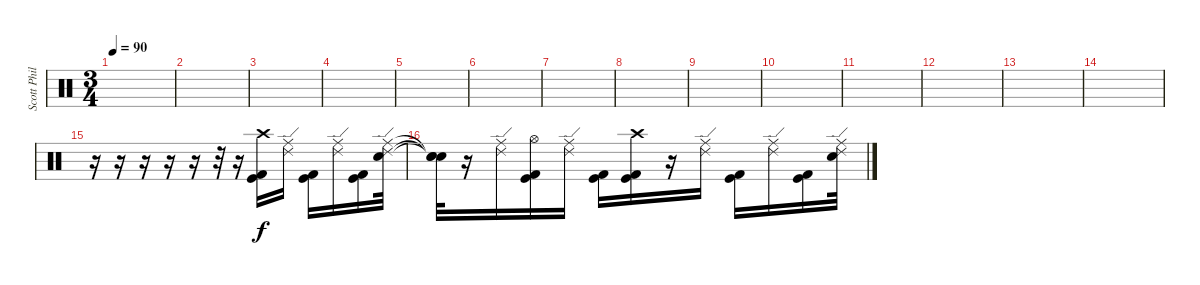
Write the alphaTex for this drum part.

\track ("Scott Philips" "Scott Phil") {instrument percussion}
\staff {score}
\articulation defaults
\ts (3 4)
\tempo 90
\clef neutral
\ks c
|
|
|
|
|
|
|
|
|
|
|
|
|
|
r.16 r.16 r.16 r.16 r.16 r.32 r.16 ("Crash high (hit)" "Kick (hit)" "Kick (hit) 2").16 ("Ride (middle)" "Ride (edge) 2").16 ("Kick (hit)" "Kick (hit) 2").16 ("Ride (middle)" "Ride (edge) 2").16 ("Kick (hit)" "Kick (hit) 2").16 ("Ride (middle)" "Ride (edge) 2" "Snare (hit) 2").32 |
("Snare (hit)"{t} "Snare (hit)"{t} "Snare (hit)"{t}).32 r.16 ("Ride (middle)" "Ride (edge) 2").16 ("Hi-Hat (open)" "Kick (hit)" "Kick (hit) 2").16 ("Ride (middle)" "Ride (edge) 2").16 ("Kick (hit)" "Kick (hit) 2").16 ("Crash high (hit)" "Kick (hit)" "Kick (hit) 2").16 r.16 ("Ride (middle)" "Ride (edge) 2").16 ("Kick (hit)" "Kick (hit) 2").16 ("Ride (middle)" "Ride (edge) 2").16 ("Kick (hit)" "Kick (hit) 2").16 ("Ride (middle)" "Ride (edge) 2" "Snare (hit) 2").32
